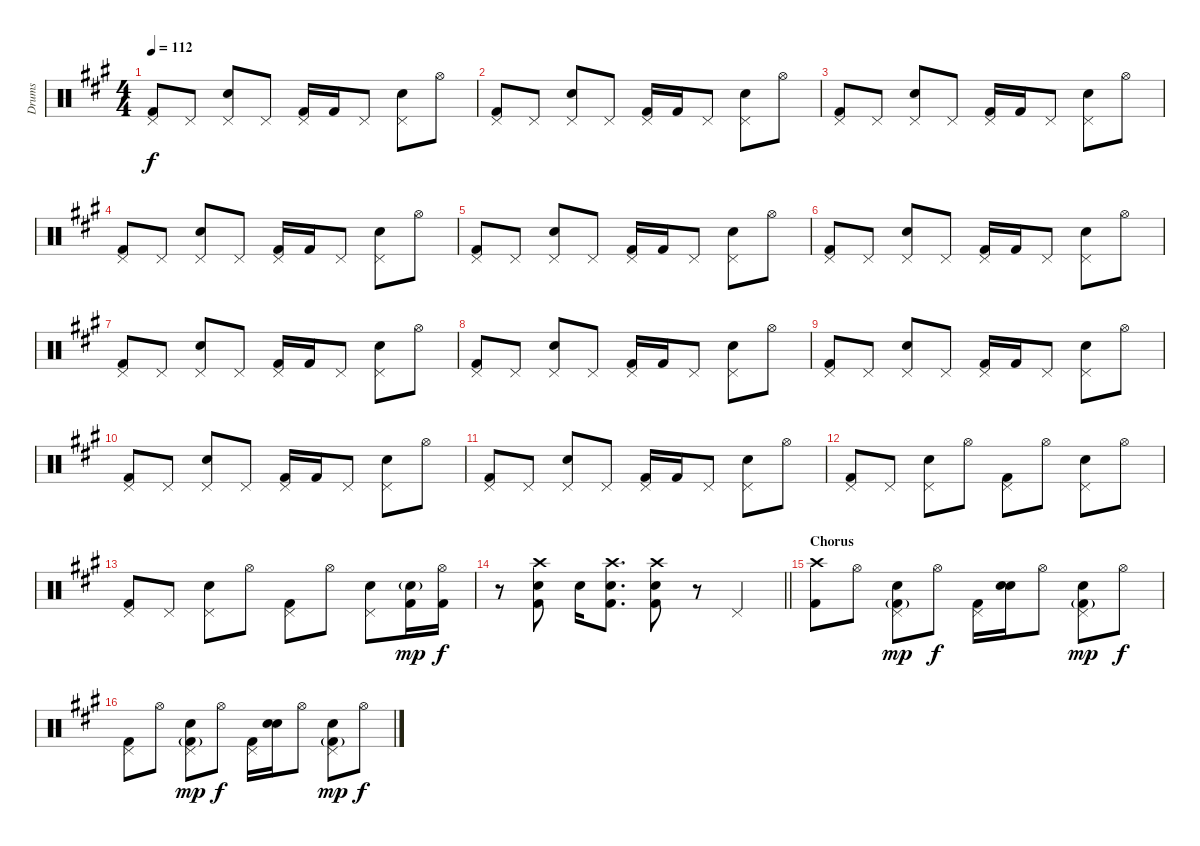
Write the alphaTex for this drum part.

\track ("Drums" "Drums") {instrument percussion}
\staff {score}
\articulation defaults
\ts (4 4)
\tempo 112
\clef neutral
\ks a
("Pedal Hi-Hat (hit)" "Kick (hit) 2").8{dy f} "Pedal Hi-Hat (hit)".8 ("Pedal Hi-Hat (hit)" "Electric Snare (hit)").8 "Pedal Hi-Hat (hit)".8 ("Pedal Hi-Hat (hit)" "Kick (hit) 2").16 "Kick (hit) 2".16 "Pedal Hi-Hat (hit)".8 ("Pedal Hi-Hat (hit)" "Electric Snare (hit)").8 "Hi-Hat (open)".8 |
("Pedal Hi-Hat (hit)" "Kick (hit) 2").8 "Pedal Hi-Hat (hit)".8 ("Pedal Hi-Hat (hit)" "Electric Snare (hit)").8 "Pedal Hi-Hat (hit)".8 ("Pedal Hi-Hat (hit)" "Kick (hit) 2").16 "Kick (hit) 2".16 "Pedal Hi-Hat (hit)".8 ("Pedal Hi-Hat (hit)" "Electric Snare (hit)").8 "Hi-Hat (open)".8 |
("Pedal Hi-Hat (hit)" "Kick (hit) 2").8 "Pedal Hi-Hat (hit)".8 ("Pedal Hi-Hat (hit)" "Electric Snare (hit)").8 "Pedal Hi-Hat (hit)".8 ("Pedal Hi-Hat (hit)" "Kick (hit) 2").16 "Kick (hit) 2".16 "Pedal Hi-Hat (hit)".8 ("Pedal Hi-Hat (hit)" "Electric Snare (hit)").8 "Hi-Hat (open)".8 |
("Pedal Hi-Hat (hit)" "Kick (hit) 2").8 "Pedal Hi-Hat (hit)".8 ("Pedal Hi-Hat (hit)" "Electric Snare (hit)").8 "Pedal Hi-Hat (hit)".8 ("Pedal Hi-Hat (hit)" "Kick (hit) 2").16 "Kick (hit) 2".16 "Pedal Hi-Hat (hit)".8 ("Pedal Hi-Hat (hit)" "Electric Snare (hit)").8 "Hi-Hat (open)".8 |
("Pedal Hi-Hat (hit)" "Kick (hit) 2").8 "Pedal Hi-Hat (hit)".8 ("Pedal Hi-Hat (hit)" "Electric Snare (hit)").8 "Pedal Hi-Hat (hit)".8 ("Pedal Hi-Hat (hit)" "Kick (hit) 2").16 "Kick (hit) 2".16 "Pedal Hi-Hat (hit)".8 ("Pedal Hi-Hat (hit)" "Electric Snare (hit)").8 "Hi-Hat (open)".8 |
("Pedal Hi-Hat (hit)" "Kick (hit) 2").8 "Pedal Hi-Hat (hit)".8 ("Pedal Hi-Hat (hit)" "Electric Snare (hit)").8 "Pedal Hi-Hat (hit)".8 ("Pedal Hi-Hat (hit)" "Kick (hit) 2").16 "Kick (hit) 2".16 "Pedal Hi-Hat (hit)".8 ("Pedal Hi-Hat (hit)" "Electric Snare (hit)").8 "Hi-Hat (open)".8 |
("Pedal Hi-Hat (hit)" "Kick (hit) 2").8 "Pedal Hi-Hat (hit)".8 ("Pedal Hi-Hat (hit)" "Electric Snare (hit)").8 "Pedal Hi-Hat (hit)".8 ("Pedal Hi-Hat (hit)" "Kick (hit) 2").16 "Kick (hit) 2".16 "Pedal Hi-Hat (hit)".8 ("Pedal Hi-Hat (hit)" "Electric Snare (hit)").8 "Hi-Hat (open)".8 |
("Pedal Hi-Hat (hit)" "Kick (hit) 2").8 "Pedal Hi-Hat (hit)".8 ("Pedal Hi-Hat (hit)" "Electric Snare (hit)").8 "Pedal Hi-Hat (hit)".8 ("Pedal Hi-Hat (hit)" "Kick (hit) 2").16 "Kick (hit) 2".16 "Pedal Hi-Hat (hit)".8 ("Pedal Hi-Hat (hit)" "Electric Snare (hit)").8 "Hi-Hat (open)".8 |
("Pedal Hi-Hat (hit)" "Kick (hit) 2").8 "Pedal Hi-Hat (hit)".8 ("Pedal Hi-Hat (hit)" "Electric Snare (hit)").8 "Pedal Hi-Hat (hit)".8 ("Pedal Hi-Hat (hit)" "Kick (hit) 2").16 "Kick (hit) 2".16 "Pedal Hi-Hat (hit)".8 ("Pedal Hi-Hat (hit)" "Electric Snare (hit)").8 "Hi-Hat (open)".8 |
("Pedal Hi-Hat (hit)" "Kick (hit) 2").8 "Pedal Hi-Hat (hit)".8 ("Pedal Hi-Hat (hit)" "Electric Snare (hit)").8 "Pedal Hi-Hat (hit)".8 ("Pedal Hi-Hat (hit)" "Kick (hit) 2").16 "Kick (hit) 2".16 "Pedal Hi-Hat (hit)".8 ("Pedal Hi-Hat (hit)" "Electric Snare (hit)").8 "Hi-Hat (open)".8 |
("Pedal Hi-Hat (hit)" "Kick (hit) 2").8 "Pedal Hi-Hat (hit)".8 ("Pedal Hi-Hat (hit)" "Electric Snare (hit)").8 "Pedal Hi-Hat (hit)".8 ("Pedal Hi-Hat (hit)" "Kick (hit) 2").16 "Kick (hit) 2".16 "Pedal Hi-Hat (hit)".8 ("Pedal Hi-Hat (hit)" "Electric Snare (hit)").8 "Hi-Hat (open)".8 |
("Pedal Hi-Hat (hit)" "Kick (hit) 2").8 "Pedal Hi-Hat (hit)".8 ("Pedal Hi-Hat (hit)" "Electric Snare (hit)").8 "Hi-Hat (open)".8 ("Pedal Hi-Hat (hit)" "Kick (hit) 2").8 "Hi-Hat (open)".8 ("Pedal Hi-Hat (hit)" "Electric Snare (hit)").8 "Hi-Hat (open)".8 |
("Pedal Hi-Hat (hit)" "Kick (hit) 2").8 "Pedal Hi-Hat (hit)".8 ("Pedal Hi-Hat (hit)" "Electric Snare (hit)").8 "Hi-Hat (open)".8 ("Pedal Hi-Hat (hit)" "Kick (hit) 2").8 "Hi-Hat (open)".8 ("Pedal Hi-Hat (hit)" "Electric Snare (hit)").8 ("Electric Snare (hit)"{g} "Kick (hit) 2").16{dy mp} ("Hi-Hat (open)" "Kick (hit) 2").16{dy f} |
\barLineRight lightlight
r.8 ("Crash high (hit)" "Electric Snare (hit)" "Kick (hit) 2").8 "Snare (hit)"{x}.16 ("Crash high (hit)" "Electric Snare (hit)" "Kick (hit) 2").8{d} ("Crash high (hit)" "Electric Snare (hit)" "Kick (hit) 2").8 r.8 "Pedal Hi-Hat (hit)".4 |
\section ("" "Chorus")
("Crash high (hit)" "Kick (hit) 2").8 "Hi-Hat (open)".8 ("Pedal Hi-Hat (hit)" "Electric Snare (hit)" "Kick (hit) 2"{g}).8{dy mp} "Hi-Hat (open)".8{dy f} ("Pedal Hi-Hat (hit)" "Kick (hit) 2").16 ("Snare (hit)"{x} "Electric Snare (hit)").16 "Hi-Hat (open)".8 ("Pedal Hi-Hat (hit)" "Electric Snare (hit)" "Kick (hit) 2"{g}).8{dy mp} "Hi-Hat (open)".8{dy f} |
("Pedal Hi-Hat (hit)" "Kick (hit) 2").8 "Hi-Hat (open)".8 ("Pedal Hi-Hat (hit)" "Electric Snare (hit)" "Kick (hit) 2"{g}).8{dy mp} "Hi-Hat (open)".8{dy f} ("Pedal Hi-Hat (hit)" "Kick (hit) 2").16 ("Snare (hit)"{x} "Electric Snare (hit)").16 "Hi-Hat (open)".8 ("Pedal Hi-Hat (hit)" "Electric Snare (hit)" "Kick (hit) 2"{g}).8{dy mp} "Hi-Hat (open)".8{dy f}
